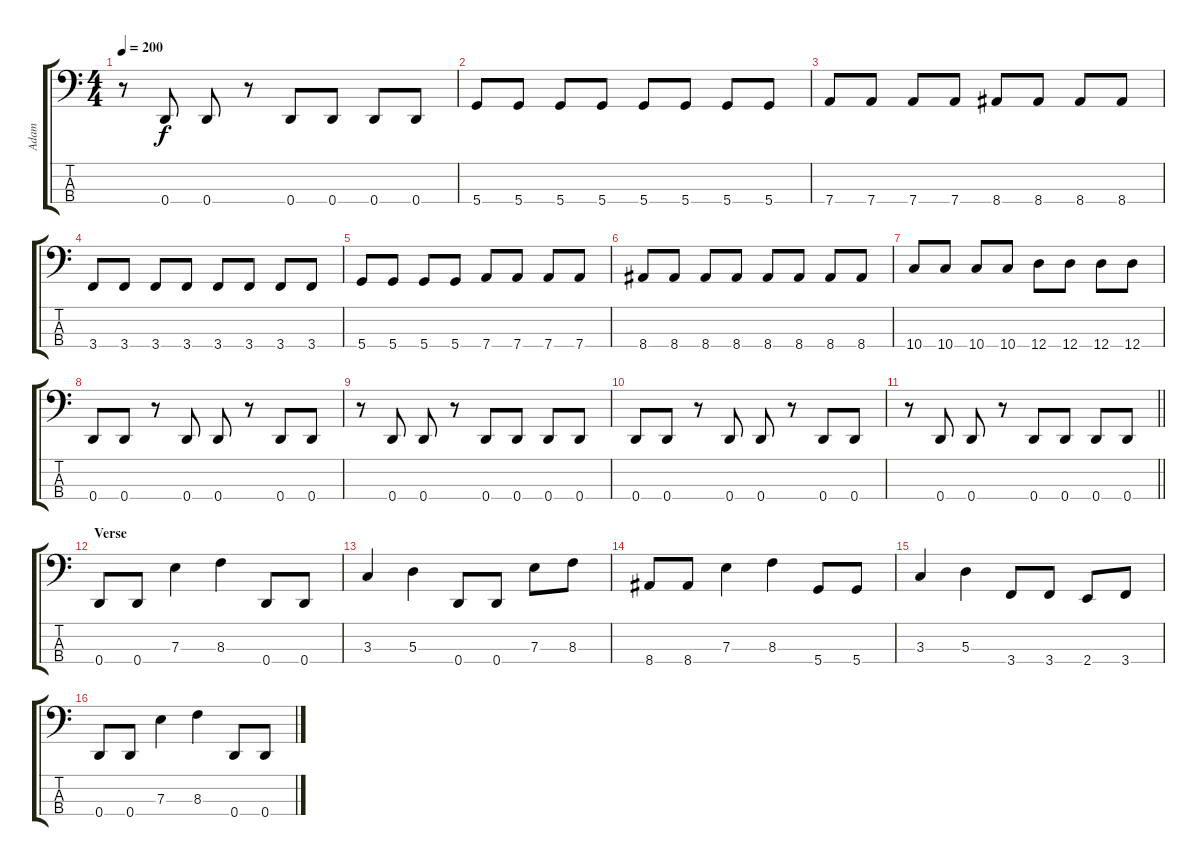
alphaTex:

\track ("Adam" "Adam") {instrument electricbasspick}
\staff {score tabs}
\tuning (G2 D2 A1 D1) {hide}
\ts (4 4)
\tempo 200
\clef f4
\ks c
r.8{dy f} 0.4.8 0.4.8 r.8 0.4.8 0.4.8 0.4.8 0.4.8 |
5.4.8 5.4.8 5.4.8 5.4.8 5.4.8 5.4.8 5.4.8 5.4.8 |
7.4.8 7.4.8 7.4.8 7.4.8 8.4.8 8.4.8 8.4.8 8.4.8 |
3.4.8 3.4.8 3.4.8 3.4.8 3.4.8 3.4.8 3.4.8 3.4.8 |
5.4.8 5.4.8 5.4.8 5.4.8 7.4.8 7.4.8 7.4.8 7.4.8 |
8.4.8 8.4.8 8.4.8 8.4.8 8.4.8 8.4.8 8.4.8 8.4.8 |
10.4.8 10.4.8 10.4.8 10.4.8 12.4.8 12.4.8 12.4.8 12.4.8 |
0.4.8 0.4.8 r.8 0.4.8 0.4.8 r.8 0.4.8 0.4.8 |
r.8 0.4.8 0.4.8 r.8 0.4.8 0.4.8 0.4.8 0.4.8 |
0.4.8 0.4.8 r.8 0.4.8 0.4.8 r.8 0.4.8 0.4.8 |
\barLineRight lightlight
r.8 0.4.8 0.4.8 r.8 0.4.8 0.4.8 0.4.8 0.4.8 |
\section ("" "Verse ")
0.4.8 0.4.8 7.3.4 8.3.4 0.4.8 0.4.8 |
3.3.4 5.3.4 0.4.8 0.4.8 7.3.8 8.3.8 |
8.4.8 8.4.8 7.3.4 8.3.4 5.4.8 5.4.8 |
3.3.4 5.3.4 3.4.8 3.4.8 2.4.8 3.4.8 |
0.4.8 0.4.8 7.3.4 8.3.4 0.4.8 0.4.8
